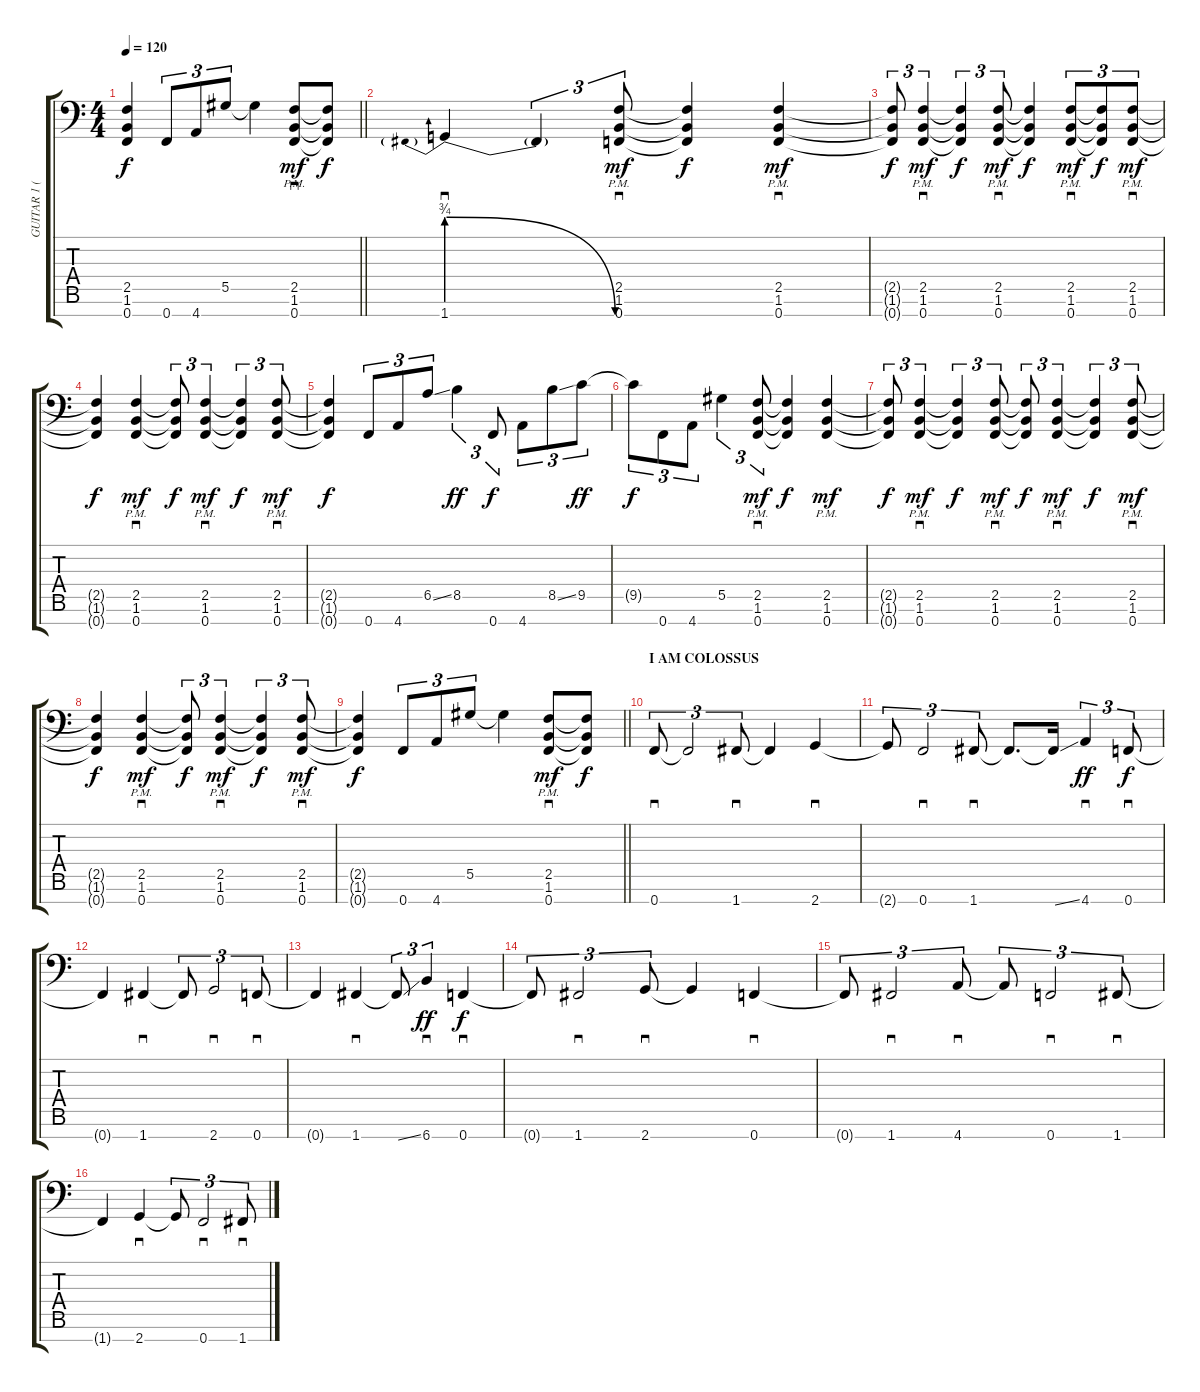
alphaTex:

\track ("GUITAR 1 (Fredrik Thordendal)" "GUITAR 1 (") {instrument overdrivenguitar}
\staff {score tabs}
\tuning (Bb3 F3 Db3 Ab2 Eb2 Bb1 F1) {hide}
\ts (4 4)
\tempo 120
\clef f4
\barLineRight lightlight
\ks c
(2.5{t} 1.6{t} 0.7{t}).4{dy f} 0.7.8{tu (3 2)} 4.7.8{tu (3 2)} 5.5.8{tu (3 2)} 5.5{t}.4 (2.5{pm} 1.6{pm} 0.7{pm}).8{sd dy mf} (2.5{t} 1.6{t} 0.7{t}).8{dy f} |
1.7{be (prebendrelease 0 3 60 0)}.4{sd} 1.7{t}.4{tu (3 2)} (2.5{pm} 1.6{pm} 0.7{pm}).8{sd tu (3 2) dy mf} (2.5{t} 1.6{t} 0.7{t}).4{dy f} (2.5{pm} 1.6{pm} 0.7{pm}).4{sd dy mf} |
(2.5{t} 1.6{t} 0.7{t}).8{tu (3 2) dy f} (2.5{pm} 1.6{pm} 0.7{pm}).4{sd tu (3 2) dy mf} (2.5{t} 1.6{t} 0.7{t}).4{tu (3 2) dy f} (2.5{pm} 1.6{pm} 0.7{pm}).8{sd tu (3 2) dy mf} (2.5{t} 1.6{t} 0.7{t}).4{dy f} (2.5{pm} 1.6{pm} 0.7{pm}).8{sd tu (3 2) dy mf} (2.5{t} 1.6{t} 0.7{t}).8{tu (3 2) dy f} (2.5{pm} 1.6{pm} 0.7{pm}).8{sd tu (3 2) dy mf} |
(2.5{t} 1.6{t} 0.7{t}).4{dy f} (2.5{pm} 1.6{pm} 0.7{pm}).4{sd dy mf} (2.5{t} 1.6{t} 0.7{t}).8{tu (3 2) dy f} (2.5{pm} 1.6{pm} 0.7{pm}).4{sd tu (3 2) dy mf} (2.5{t} 1.6{t} 0.7{t}).4{tu (3 2) dy f} (2.5{pm} 1.6{pm} 0.7{pm}).8{sd tu (3 2) dy mf} |
(2.5{t} 1.6{t} 0.7{t}).4{dy f} 0.7.8{tu (3 2)} 4.7.8{tu (3 2)} 6.5{ss}.8{tu (3 2)} 8.5.4{tu (3 2) dy ff} 0.7.8{tu (3 2) dy f} 4.7.8{tu (3 2)} 8.5{ss}.8{tu (3 2)} 9.5.8{tu (3 2) dy ff} |
9.5{t}.8{tu (3 2) dy f} 0.7.8{tu (3 2)} 4.7.8{tu (3 2)} 5.5.4{tu (3 2)} (2.5{pm} 1.6{pm} 0.7{pm}).8{sd tu (3 2) dy mf} (2.5{t} 1.6{t} 0.7{t}).4{dy f} (2.5{pm} 1.6{pm} 0.7{pm}).4{dy mf} |
(2.5{t} 1.6{t} 0.7{t}).8{tu (3 2) dy f} (2.5{pm} 1.6{pm} 0.7{pm}).4{sd tu (3 2) dy mf} (2.5{t} 1.6{t} 0.7{t}).4{tu (3 2) dy f} (2.5{pm} 1.6{pm} 0.7{pm}).8{sd tu (3 2) dy mf} (2.5{t} 1.6{t} 0.7{t}).8{tu (3 2) dy f} (2.5{pm} 1.6{pm} 0.7{pm}).4{sd tu (3 2) dy mf} (2.5{t} 1.6{t} 0.7{t}).4{tu (3 2) dy f} (2.5{pm} 1.6{pm} 0.7{pm}).8{sd tu (3 2) dy mf} |
(2.5{t} 1.6{t} 0.7{t}).4{dy f} (2.5{pm} 1.6{pm} 0.7{pm}).4{sd dy mf} (2.5{t} 1.6{t} 0.7{t}).8{tu (3 2) dy f} (2.5{pm} 1.6{pm} 0.7{pm}).4{sd tu (3 2) dy mf} (2.5{t} 1.6{t} 0.7{t}).4{tu (3 2) dy f} (2.5{pm} 1.6{pm} 0.7{pm}).8{sd tu (3 2) dy mf} |
\barLineRight lightlight
(2.5{t} 1.6{t} 0.7{t}).4{dy f} 0.7.8{tu (3 2)} 4.7.8{tu (3 2)} 5.5.8{tu (3 2)} 5.5{t}.4 (2.5{pm} 1.6{pm} 0.7{pm}).8{sd dy mf} (2.5{t} 1.6{t} 0.7{t}).8{dy f} |
\section ("" "I AM COLOSSUS")
0.7.8{sd tu (3 2)} 0.7{t}.2{tu (3 2)} 1.7.8{sd tu (3 2)} 1.7{t}.4 2.7.4{sd} |
2.7{t}.8{tu (3 2)} 0.7.2{sd tu (3 2)} 1.7.8{sd tu (3 2)} 1.7{t}.8{d} 1.7{ss t}.16 4.7.4{sd tu (3 2) dy ff} 0.7.8{sd tu (3 2) dy f} |
0.7{t}.4 1.7.4{sd} 1.7{t}.8{tu (3 2)} 2.7.2{sd tu (3 2)} 0.7.8{sd tu (3 2)} |
0.7{t}.4 1.7.4{sd} 1.7{ss t}.8{tu (3 2)} 6.7.4{sd tu (3 2) dy ff} 0.7.4{sd dy f} |
0.7{t}.8{tu (3 2)} 1.7.2{sd tu (3 2)} 2.7.8{sd tu (3 2)} 2.7{t}.4 0.7.4{sd} |
0.7{t}.8{tu (3 2)} 1.7.2{sd tu (3 2)} 4.7.8{sd tu (3 2)} 4.7{t}.8{tu (3 2)} 0.7.2{sd tu (3 2)} 1.7.8{sd tu (3 2)} |
1.7{t}.4 2.7.4{sd} 2.7{t}.8{tu (3 2)} 0.7.2{sd tu (3 2)} 1.7.8{sd tu (3 2)}
